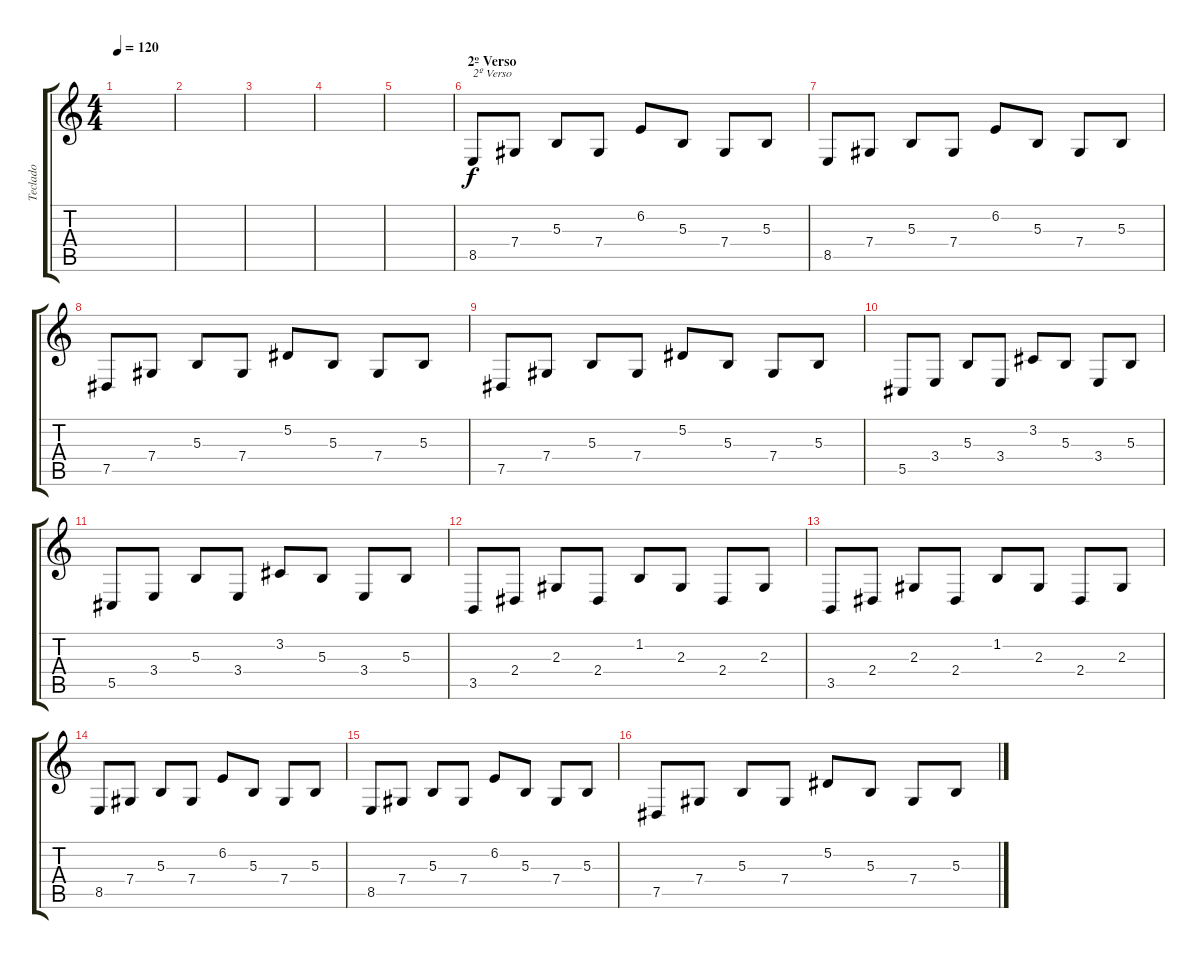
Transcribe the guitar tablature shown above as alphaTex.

\track ("Teclado" "Teclado") {instrument fx5brightness}
\staff {score tabs}
\tuning (Eb4 Bb3 Gb3 Db3 Ab2 Eb2) {hide}
\ts (4 4)
\tempo 120
\clef g2
\ks c
|
|
|
|
|
\section ("" "2º Verso")
8.5.8{txt "2º Verso"} 7.4.8 5.3.8 7.4.8 6.2.8 5.3.8 7.4.8 5.3.8 |
8.5.8 7.4.8 5.3.8 7.4.8 6.2.8 5.3.8 7.4.8 5.3.8 |
7.5.8 7.4.8 5.3.8 7.4.8 5.2.8 5.3.8 7.4.8 5.3.8 |
7.5.8 7.4.8 5.3.8 7.4.8 5.2.8 5.3.8 7.4.8 5.3.8 |
5.5.8 3.4.8 5.3.8 3.4.8 3.2.8 5.3.8 3.4.8 5.3.8 |
5.5.8 3.4.8 5.3.8 3.4.8 3.2.8 5.3.8 3.4.8 5.3.8 |
3.5.8 2.4.8 2.3.8 2.4.8 1.2.8 2.3.8 2.4.8 2.3.8 |
3.5.8 2.4.8 2.3.8 2.4.8 1.2.8 2.3.8 2.4.8 2.3.8 |
8.5.8 7.4.8 5.3.8 7.4.8 6.2.8 5.3.8 7.4.8 5.3.8 |
8.5.8 7.4.8 5.3.8 7.4.8 6.2.8 5.3.8 7.4.8 5.3.8 |
7.5.8 7.4.8 5.3.8 7.4.8 5.2.8 5.3.8 7.4.8 5.3.8
